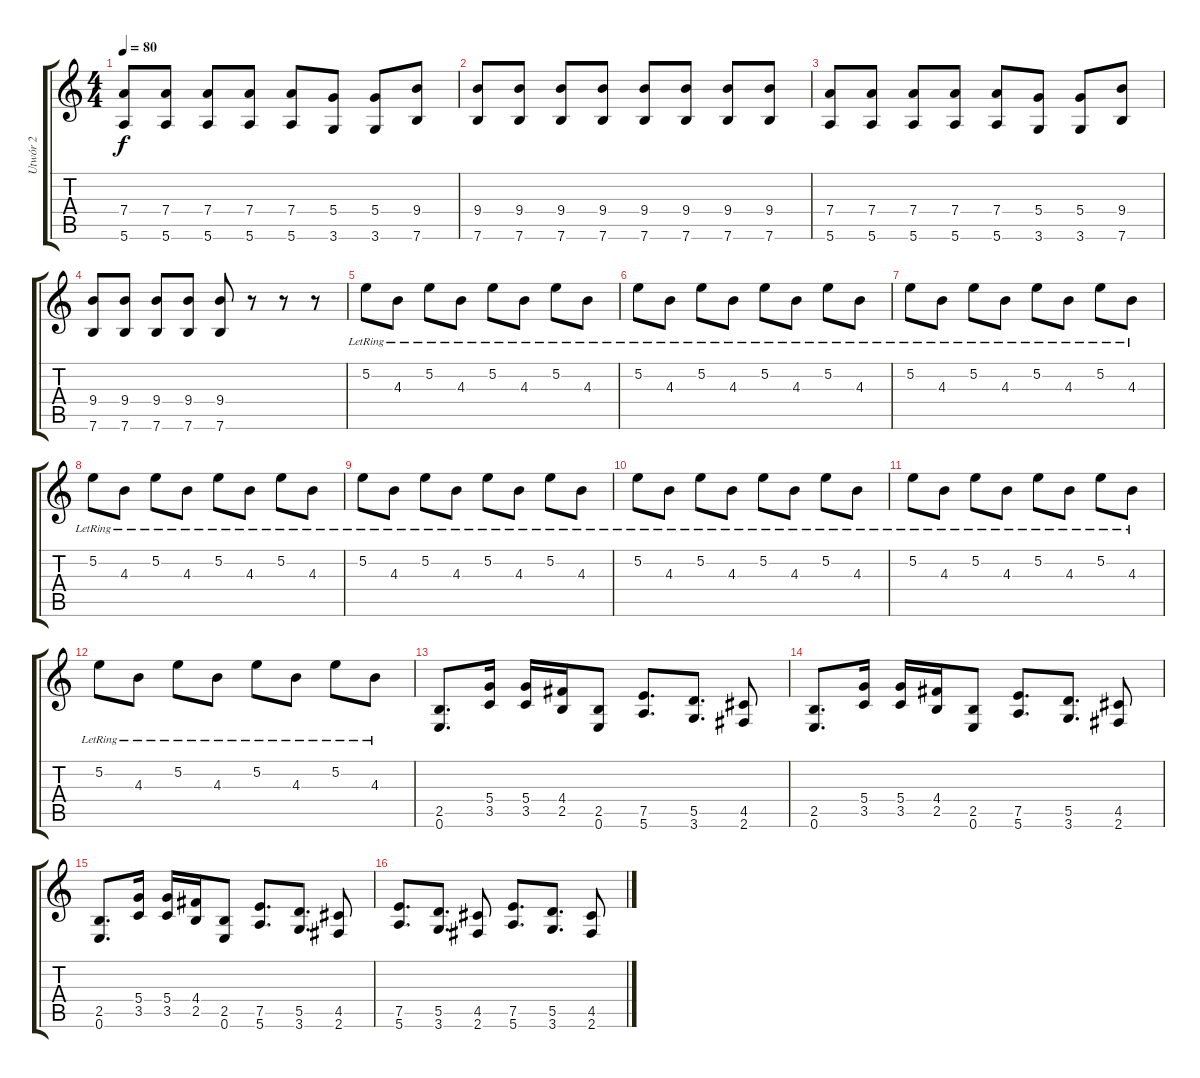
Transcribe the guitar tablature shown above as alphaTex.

\track ("Utwór 2" "Utwór 2") {instrument distortionguitar}
\staff {score tabs}
\tuning (E4 B3 G3 D3 A2 E2) {hide}
\ts (4 4)
\tempo 80
\clef g2
\ks c
(7.4 5.6).8{dy f instrument overdrivenguitar} (7.4 5.6).8 (7.4 5.6).8 (7.4 5.6).8 (7.4 5.6).8 (5.4 3.6).8 (5.4 3.6).8 (9.4 7.6).8 |
(9.4 7.6).8 (9.4 7.6).8 (9.4 7.6).8 (9.4 7.6).8 (9.4 7.6).8 (9.4 7.6).8 (9.4 7.6).8 (9.4 7.6).8 |
(7.4 5.6).8{instrument overdrivenguitar} (7.4 5.6).8 (7.4 5.6).8 (7.4 5.6).8 (7.4 5.6).8 (5.4 3.6).8 (5.4 3.6).8 (9.4 7.6).8 |
(9.4 7.6).8 (9.4 7.6).8 (9.4 7.6).8 (9.4 7.6).8 (9.4 7.6).8 r.8 r.8 r.8 |
5.2{lr}.8{instrument electricguitarclean} 4.3{lr}.8 5.2{lr}.8 4.3{lr}.8 5.2{lr}.8 4.3{lr}.8 5.2{lr}.8 4.3{lr}.8 |
5.2{lr}.8 4.3{lr}.8 5.2{lr}.8 4.3{lr}.8 5.2{lr}.8 4.3{lr}.8 5.2{lr}.8 4.3{lr}.8 |
5.2{lr}.8 4.3{lr}.8 5.2{lr}.8 4.3{lr}.8 5.2{lr}.8 4.3{lr}.8 5.2{lr}.8 4.3{lr}.8 |
5.2{lr}.8 4.3{lr}.8 5.2{lr}.8 4.3{lr}.8 5.2{lr}.8 4.3{lr}.8 5.2{lr}.8 4.3{lr}.8 |
5.2{lr}.8 4.3{lr}.8 5.2{lr}.8 4.3{lr}.8 5.2{lr}.8 4.3{lr}.8 5.2{lr}.8 4.3{lr}.8 |
5.2{lr}.8 4.3{lr}.8 5.2{lr}.8 4.3{lr}.8 5.2{lr}.8 4.3{lr}.8 5.2{lr}.8 4.3{lr}.8 |
5.2{lr}.8 4.3{lr}.8 5.2{lr}.8 4.3{lr}.8 5.2{lr}.8 4.3{lr}.8 5.2{lr}.8 4.3{lr}.8 |
5.2{lr}.8 4.3{lr}.8 5.2{lr}.8 4.3{lr}.8 5.2{lr}.8 4.3{lr}.8 5.2{lr}.8 4.3{lr}.8 |
(2.5 0.6).8{d} (5.4 3.5).16 (5.4 3.5).16 (4.4 2.5).16 (2.5 0.6).8 (7.5 5.6).8{d} (5.5 3.6).8{d} (4.5 2.6).8 |
(2.5 0.6).8{d} (5.4 3.5).16 (5.4 3.5).16 (4.4 2.5).16 (2.5 0.6).8 (7.5 5.6).8{d} (5.5 3.6).8{d} (4.5 2.6).8 |
(2.5 0.6).8{d} (5.4 3.5).16 (5.4 3.5).16 (4.4 2.5).16 (2.5 0.6).8 (7.5 5.6).8{d} (5.5 3.6).8{d} (4.5 2.6).8 |
(7.5 5.6).8{d} (5.5 3.6).8{d} (4.5 2.6).8 (7.5 5.6).8{d} (5.5 3.6).8{d} (4.5 2.6).8
